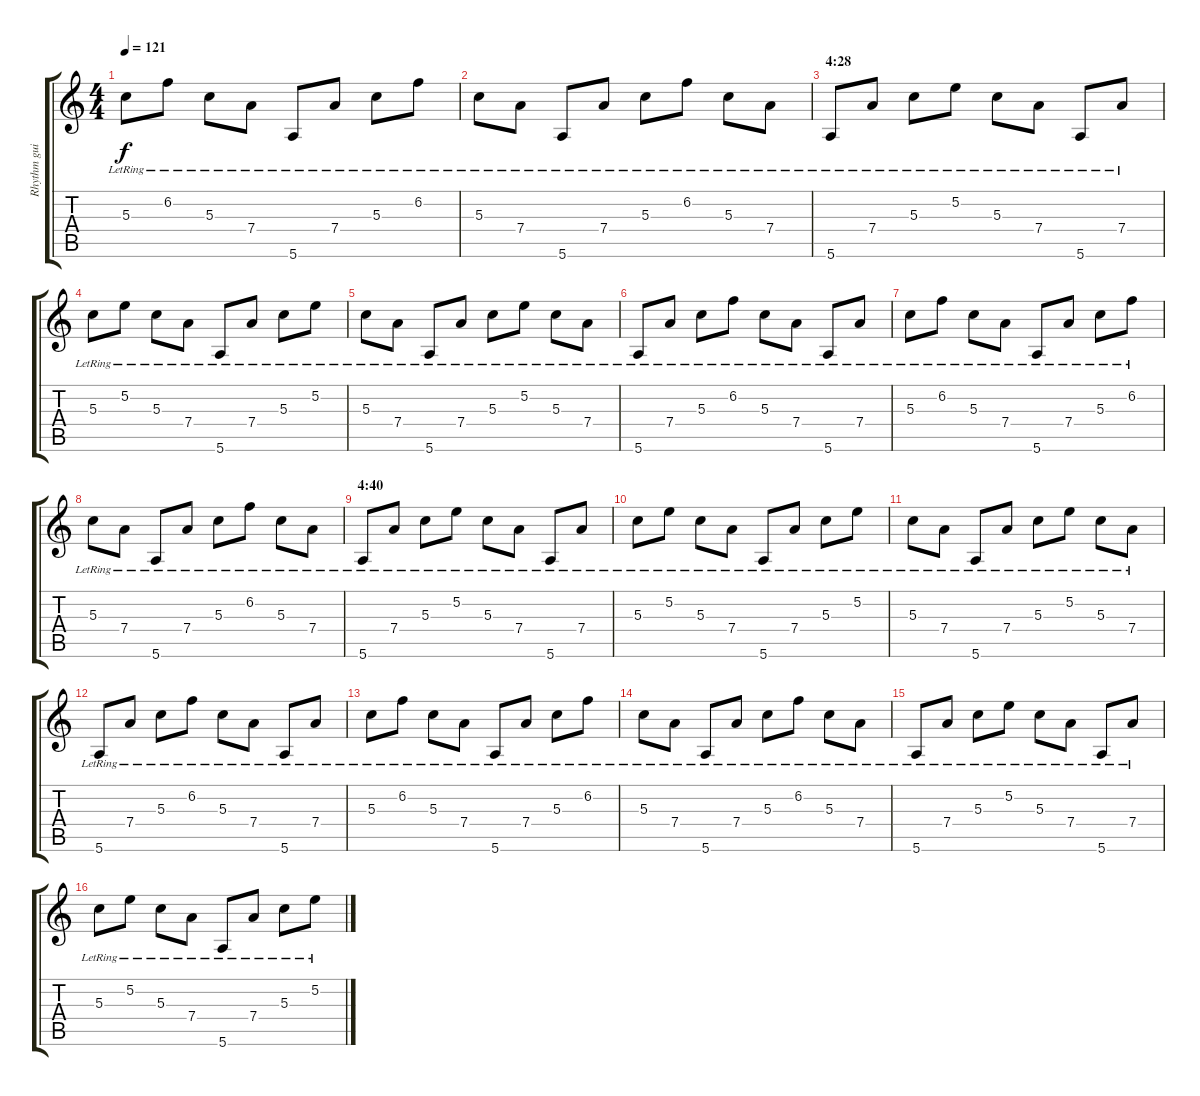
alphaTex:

\track ("Rhythm guitar" "Rhythm gui") {instrument overdrivenguitar}
\staff {score tabs}
\tuning (E4 B3 G3 D3 A2 E2) {hide}
\ts (4 4)
\tempo 121
\clef g2
\ks c
5.3{lr}.8{dy f} 6.2{lr}.8 5.3{lr}.8 7.4{lr}.8 5.6{lr}.8 7.4{lr}.8 5.3{lr}.8 6.2{lr}.8 |
5.3{lr}.8 7.4{lr}.8 5.6{lr}.8 7.4{lr}.8 5.3{lr}.8 6.2{lr}.8 5.3{lr}.8 7.4{lr}.8 |
\section ("" "4:28")
5.6{lr}.8{volume 11 balance 0 instrument electricguitarjazz} 7.4{lr}.8 5.3{lr}.8 5.2{lr}.8 5.3{lr}.8 7.4{lr}.8 5.6{lr}.8 7.4{lr}.8 |
5.3{lr}.8 5.2{lr}.8 5.3{lr}.8 7.4{lr}.8 5.6{lr}.8 7.4{lr}.8 5.3{lr}.8 5.2{lr}.8 |
5.3{lr}.8 7.4{lr}.8 5.6{lr}.8 7.4{lr}.8 5.3{lr}.8 5.2{lr}.8 5.3{lr}.8 7.4{lr}.8 |
5.6{lr}.8{volume 11 balance 0 instrument electricguitarjazz} 7.4{lr}.8 5.3{lr}.8 6.2{lr}.8 5.3{lr}.8 7.4{lr}.8 5.6{lr}.8 7.4{lr}.8 |
5.3{lr}.8 6.2{lr}.8 5.3{lr}.8 7.4{lr}.8 5.6{lr}.8 7.4{lr}.8 5.3{lr}.8 6.2{lr}.8 |
5.3{lr}.8 7.4{lr}.8 5.6{lr}.8 7.4{lr}.8 5.3{lr}.8 6.2{lr}.8 5.3{lr}.8 7.4{lr}.8 |
\section ("" "4:40")
5.6{lr}.8{volume 11 balance 0 instrument electricguitarjazz} 7.4{lr}.8 5.3{lr}.8 5.2{lr}.8 5.3{lr}.8 7.4{lr}.8 5.6{lr}.8 7.4{lr}.8 |
5.3{lr}.8 5.2{lr}.8 5.3{lr}.8 7.4{lr}.8 5.6{lr}.8 7.4{lr}.8 5.3{lr}.8 5.2{lr}.8 |
5.3{lr}.8 7.4{lr}.8 5.6{lr}.8 7.4{lr}.8 5.3{lr}.8 5.2{lr}.8 5.3{lr}.8 7.4{lr}.8 |
5.6{lr}.8{volume 11 balance 0 instrument electricguitarjazz} 7.4{lr}.8 5.3{lr}.8 6.2{lr}.8 5.3{lr}.8 7.4{lr}.8 5.6{lr}.8 7.4{lr}.8 |
5.3{lr}.8 6.2{lr}.8 5.3{lr}.8 7.4{lr}.8 5.6{lr}.8 7.4{lr}.8 5.3{lr}.8 6.2{lr}.8 |
5.3{lr}.8 7.4{lr}.8 5.6{lr}.8 7.4{lr}.8 5.3{lr}.8 6.2{lr}.8 5.3{lr}.8 7.4{lr}.8 |
5.6{lr}.8{volume 11 balance 0 instrument electricguitarjazz} 7.4{lr}.8 5.3{lr}.8 5.2{lr}.8 5.3{lr}.8 7.4{lr}.8 5.6{lr}.8 7.4{lr}.8 |
5.3{lr}.8 5.2{lr}.8 5.3{lr}.8 7.4{lr}.8 5.6{lr}.8 7.4{lr}.8 5.3{lr}.8 5.2{lr}.8
